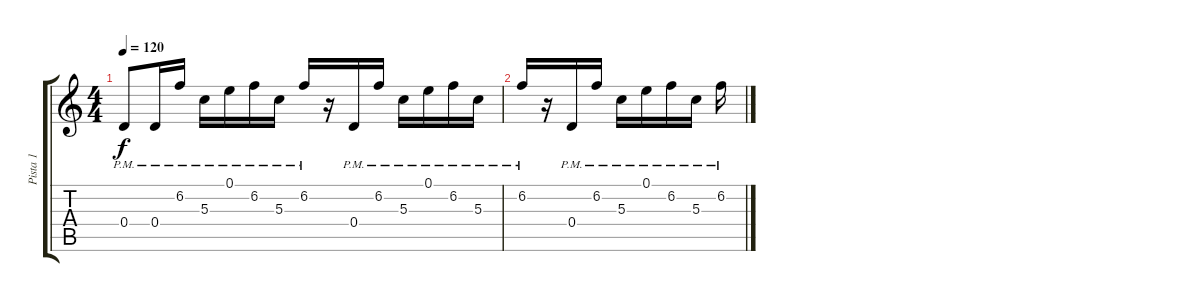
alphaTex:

\track ("Pista 1" "Pista 1") {instrument distortionguitar}
\staff {score tabs}
\tuning (E4 B3 G3 D3 A2 E2) {hide}
\ts (4 4)
\tempo 120
\clef g2
\ks c
0.4{pm}.8{dy f instrument distortionguitar} 0.4{pm}.16 6.2{pm}.16 5.3{pm}.16 0.1{pm}.16 6.2{pm}.16 5.3{pm}.16 6.2{pm}.16 r.16 0.4{pm}.16 6.2{pm}.16 5.3{pm}.16 0.1{pm}.16 6.2{pm}.16 5.3{pm}.16 |
6.2{pm}.16 r.16 0.4{pm}.16 6.2{pm}.16 5.3{pm}.16 0.1{pm}.16 6.2{pm}.16 5.3{pm}.16 6.2{pm}.16
